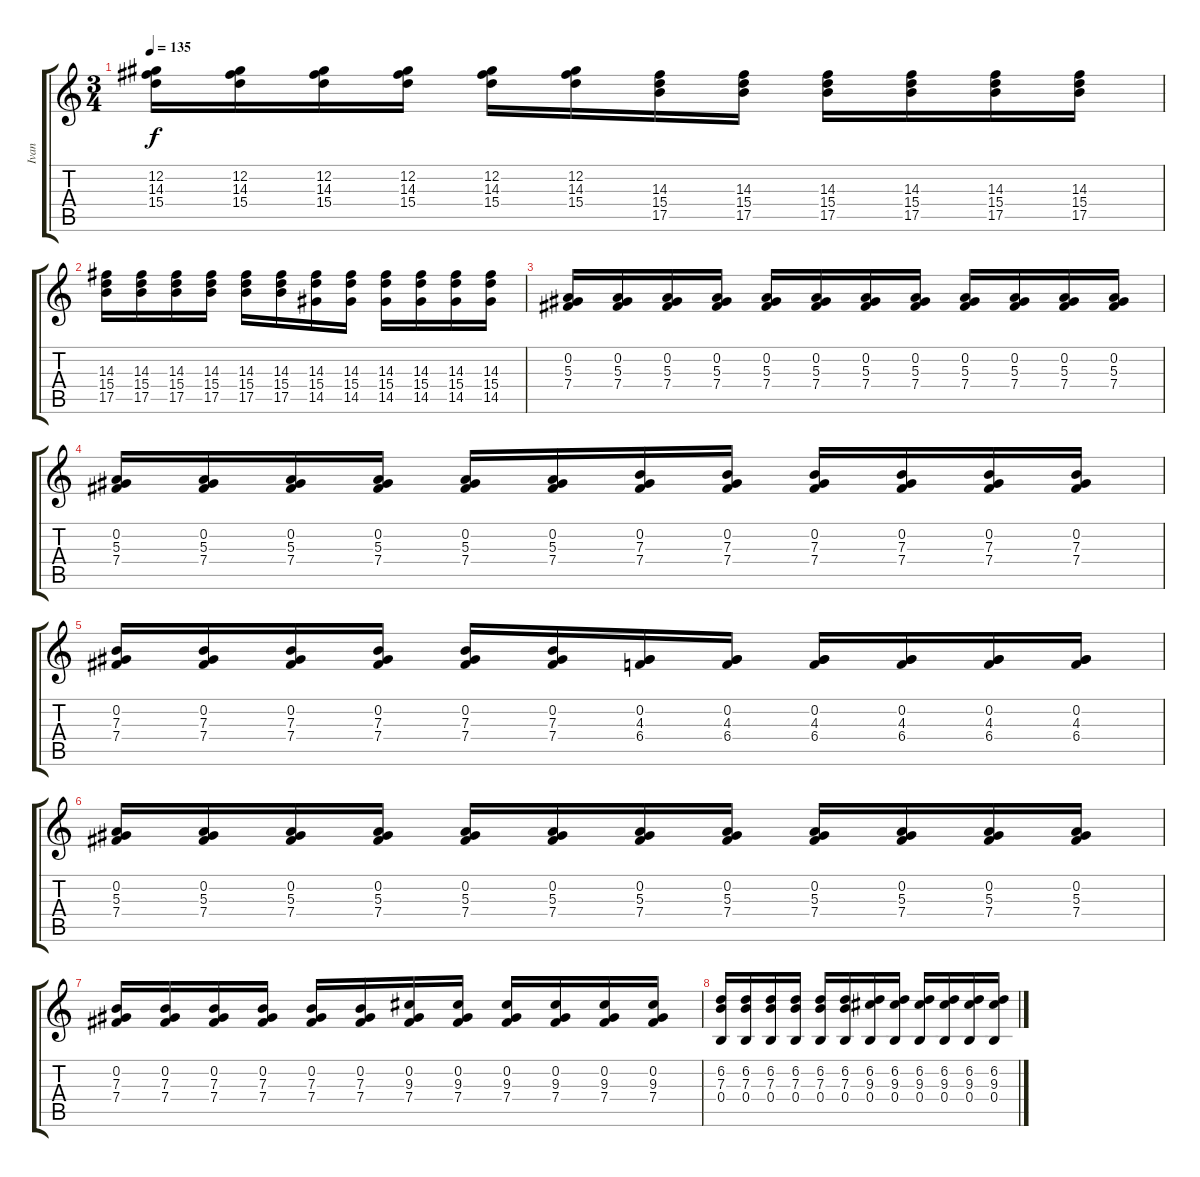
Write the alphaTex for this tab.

\track ("Ivan" "Ivan") {instrument distortionguitar}
\staff {score tabs}
\tuning (Db4 Ab3 E3 B2 Gb2 Db2) {hide}
\ts (3 4)
\tempo 135
\clef g2
\ks c
(12.2 14.3 15.4).16{dy f} (12.2 14.3 15.4).16 (12.2 14.3 15.4).16 (12.2 14.3 15.4).16 (12.2 14.3 15.4).16 (12.2 14.3 15.4).16 (14.3 15.4 17.5).16 (14.3 15.4 17.5).16 (14.3 15.4 17.5).16 (14.3 15.4 17.5).16 (14.3 15.4 17.5).16 (14.3 15.4 17.5).16 |
(14.3 15.4 17.5).16 (14.3 15.4 17.5).16 (14.3 15.4 17.5).16 (14.3 15.4 17.5).16 (14.3 15.4 17.5).16 (14.3 15.4 17.5).16 (14.3 15.4 14.5).16 (14.3 15.4 14.5).16 (14.3 15.4 14.5).16 (14.3 15.4 14.5).16 (14.3 15.4 14.5).16 (14.3 15.4 14.5).16 |
(0.2 5.3 7.4).16 (0.2 5.3 7.4).16 (0.2 5.3 7.4).16 (0.2 5.3 7.4).16 (0.2 5.3 7.4).16 (0.2 5.3 7.4).16 (0.2 5.3 7.4).16 (0.2 5.3 7.4).16 (0.2 5.3 7.4).16 (0.2 5.3 7.4).16 (0.2 5.3 7.4).16 (0.2 5.3 7.4).16 |
(0.2 5.3 7.4).16 (0.2 5.3 7.4).16 (0.2 5.3 7.4).16 (0.2 5.3 7.4).16 (0.2 5.3 7.4).16 (0.2 5.3 7.4).16 (0.2 7.3 7.4).16 (0.2 7.3 7.4).16 (0.2 7.3 7.4).16 (0.2 7.3 7.4).16 (0.2 7.3 7.4).16 (0.2 7.3 7.4).16 |
(0.2 7.3 7.4).16 (0.2 7.3 7.4).16 (0.2 7.3 7.4).16 (0.2 7.3 7.4).16 (0.2 7.3 7.4).16 (0.2 7.3 7.4).16 (0.2 4.3 6.4).16 (0.2 4.3 6.4).16 (0.2 4.3 6.4).16 (0.2 4.3 6.4).16 (0.2 4.3 6.4).16 (0.2 4.3 6.4).16 |
(0.2 5.3 7.4).16 (0.2 5.3 7.4).16 (0.2 5.3 7.4).16 (0.2 5.3 7.4).16 (0.2 5.3 7.4).16 (0.2 5.3 7.4).16 (0.2 5.3 7.4).16 (0.2 5.3 7.4).16 (0.2 5.3 7.4).16 (0.2 5.3 7.4).16 (0.2 5.3 7.4).16 (0.2 5.3 7.4).16 |
(0.2 7.3 7.4).16 (0.2 7.3 7.4).16 (0.2 7.3 7.4).16 (0.2 7.3 7.4).16 (0.2 7.3 7.4).16 (0.2 7.3 7.4).16 (0.2 9.3 7.4).16 (0.2 9.3 7.4).16 (0.2 9.3 7.4).16 (0.2 9.3 7.4).16 (0.2 9.3 7.4).16 (0.2 9.3 7.4).16 |
(6.2 7.3 0.4).16 (6.2 7.3 0.4).16 (6.2 7.3 0.4).16 (6.2 7.3 0.4).16 (6.2 7.3 0.4).16 (6.2 7.3 0.4).16 (6.2 9.3 0.4).16 (6.2 9.3 0.4).16 (6.2 9.3 0.4).16 (6.2 9.3 0.4).16 (6.2 9.3 0.4).16 (6.2 9.3 0.4).16
